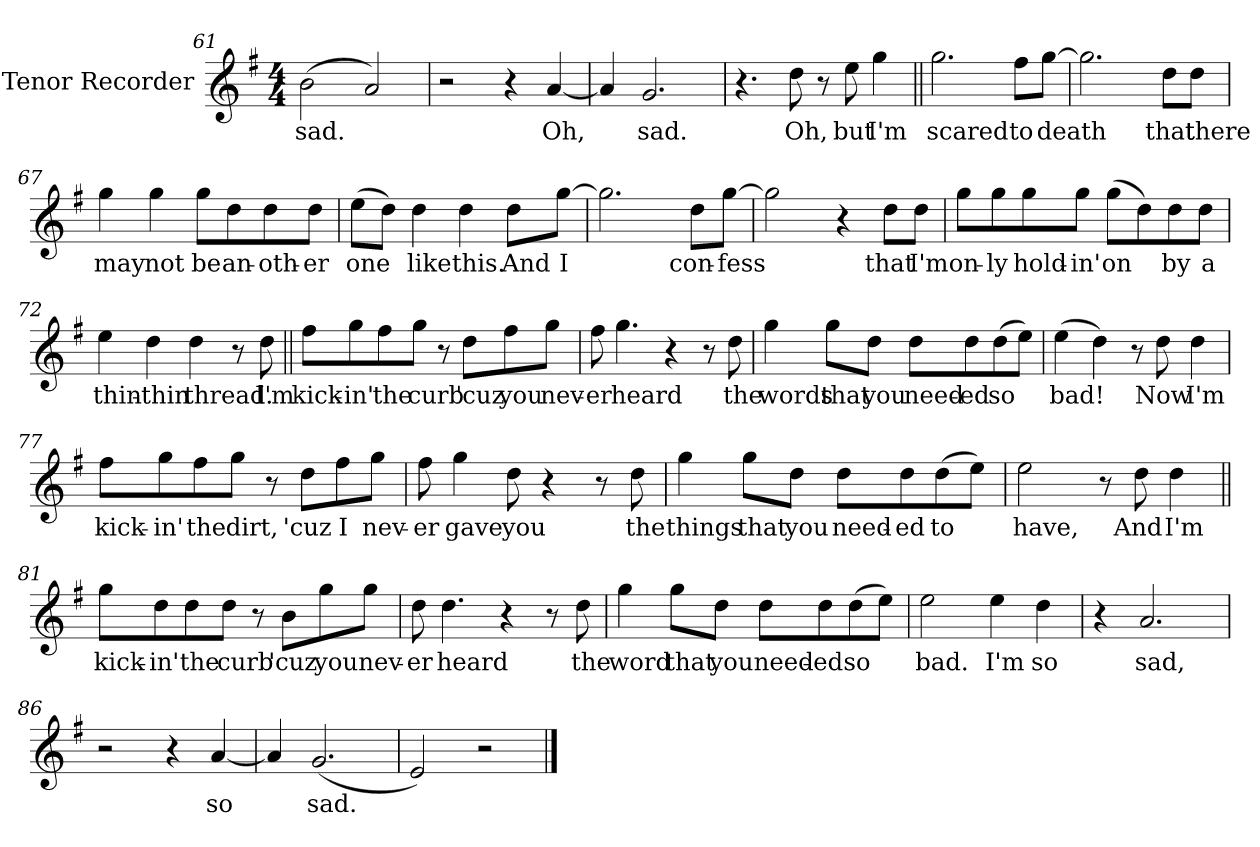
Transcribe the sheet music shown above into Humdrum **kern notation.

**kern	**text
*part1	*part1
*staff1	*staff1
*I"Tenor Recorder	*
*I'T. Rec.	*
*clefG2	*
*k[f#]	*
*G:	*
*M4/4	*
=61	=61
!	!LO:LY:b
(2b	sad.
2a)	.
=62	=62
2r	.
4r	.
!	!LO:LY:b
[4a	Oh,
=63	=63
4a]	.
!	!LO:LY:b
2.g	sad.
!!LO:LB:g=z
=64	=64
4.r	.
!	!LO:LY:b
8dd	Oh,
8r	.
!	!LO:LY:b
8ee	but
!	!LO:LY:b
4gg	I'm
=65||	=65||
!	!LO:LY:b
2.gg	scared
!	!LO:LY:b
8ff#L	to
!	!LO:LY:b
[8ggJ	death
=66	=66
2.gg]	.
!	!LO:LY:b
8ddL	that
!	!LO:LY:b
8ddJ	there
=67	=67
!	!LO:LY:b
4gg	may
!	!LO:LY:b
4gg	not
!	!LO:LY:b
8ggL	be
!	!LO:LY:b
8dd	an-
!	!LO:LY:b
8dd	-oth-
!	!LO:LY:b
8ddJ	-er
=68	=68
!	!LO:LY:b
(8eeL	one
8ddJ)	.
!	!LO:LY:b
4dd	like
!	!LO:LY:b
4dd	this.
!	!LO:LY:b
8ddL	And
!	!LO:LY:b
[8ggJ	I
=69	=69
2.gg]	.
!	!LO:LY:b
8ddL	con-
!	!LO:LY:b
[8ggJ	-fess
=70	=70
2gg]	.
4r	.
!	!LO:LY:b
8ddL	that
!	!LO:LY:b
8ddJ	I'm
!!LO:LB:g=z
=71	=71
!	!LO:LY:b
8ggL	on-
!	!LO:LY:b
8gg	-ly
!	!LO:LY:b
8gg	hold-
!	!LO:LY:b
8ggJ	-in'
!	!LO:LY:b
(8ggL	on
8dd)	.
!	!LO:LY:b
8dd	by
!	!LO:LY:b
8ddJ	a
=72	=72
!	!LO:LY:b
4ee	thin-
!	!LO:LY:b
4dd	-thin
!	!LO:LY:b
4dd	thread.
8r	.
!	!LO:LY:b
8dd	I'm
=73||	=73||
!	!LO:LY:b
8ff#L	kick-
!	!LO:LY:b
8gg	-in'
!	!LO:LY:b
8ff#	the
!	!LO:LY:b
8ggJ	curb
8r	.
!	!LO:LY:b
8ddL	'cuz
!	!LO:LY:b
8ff#	you
!	!LO:LY:b
8ggJ	nev-
=74	=74
!	!LO:LY:b
8ff#	-er
!	!LO:LY:b
4.gg	heard
4r	.
8r	.
!	!LO:LY:b
8dd	the
=75	=75
!	!LO:LY:b
4gg	words
!	!LO:LY:b
8ggL	that
!	!LO:LY:b
8ddJ	you
!	!LO:LY:b
8ddL	need-
!	!LO:LY:b
8dd	-ed
!	!LO:LY:b
(8dd	so
8eeJ)	.
=76	=76
!	!LO:LY:b
(4ee	bad!
4dd)	.
8r	.
!	!LO:LY:b
8dd	Now
!	!LO:LY:b
4dd	I'm
!!LO:LB:g=z
=77	=77
!	!LO:LY:b
8ff#L	kick-
!	!LO:LY:b
8gg	-in'
!	!LO:LY:b
8ff#	the
!	!LO:LY:b
8ggJ	dirt,
8r	.
!	!LO:LY:b
8ddL	'cuz
!	!LO:LY:b
8ff#	I
!	!LO:LY:b
8ggJ	nev-
=78	=78
!	!LO:LY:b
8ff#	-er
!	!LO:LY:b
4gg	gave
!	!LO:LY:b
8dd	you
4r	.
8r	.
!	!LO:LY:b
8dd	the
=79	=79
!	!LO:LY:b
4gg	things
!	!LO:LY:b
8ggL	that
!	!LO:LY:b
8ddJ	you
!	!LO:LY:b
8ddL	need-
!	!LO:LY:b
8dd	-ed
!	!LO:LY:b
(8dd	to
8eeJ)	.
=80	=80
!	!LO:LY:b
2ee	have,
8r	.
!	!LO:LY:b
8dd	And
!	!LO:LY:b
4dd	I'm
=81||	=81||
!	!LO:LY:b
8ggL	kick-
!	!LO:LY:b
8dd	-in'
!	!LO:LY:b
8dd	the
!	!LO:LY:b
8ddJ	curb
8r	.
!	!LO:LY:b
8bL	'cuz
!	!LO:LY:b
8gg	you
!	!LO:LY:b
8ggJ	nev-
!!LO:LB:g=z
=82	=82
!	!LO:LY:b
8dd	-er
!	!LO:LY:b
4.dd	heard
4r	.
8r	.
!	!LO:LY:b
8dd	the
=83	=83
!	!LO:LY:b
4gg	word
!	!LO:LY:b
8ggL	that
!	!LO:LY:b
8ddJ	you
!	!LO:LY:b
8ddL	need-
!	!LO:LY:b
8dd	-ed
!	!LO:LY:b
(8dd	so
8eeJ)	.
=84	=84
!	!LO:LY:b
2ee	bad.
!	!LO:LY:b
4ee	I'm
!	!LO:LY:b
4dd	so
=85	=85
4r	.
!	!LO:LY:b
2.a	sad,
=86	=86
2r	.
4r	.
!	!LO:LY:b
[4a	so
=87	=87
4a]	.
!	!LO:LY:b
(2.g	sad.
=88	=88
2e)	.
2r	.
==	==
*-	*-
